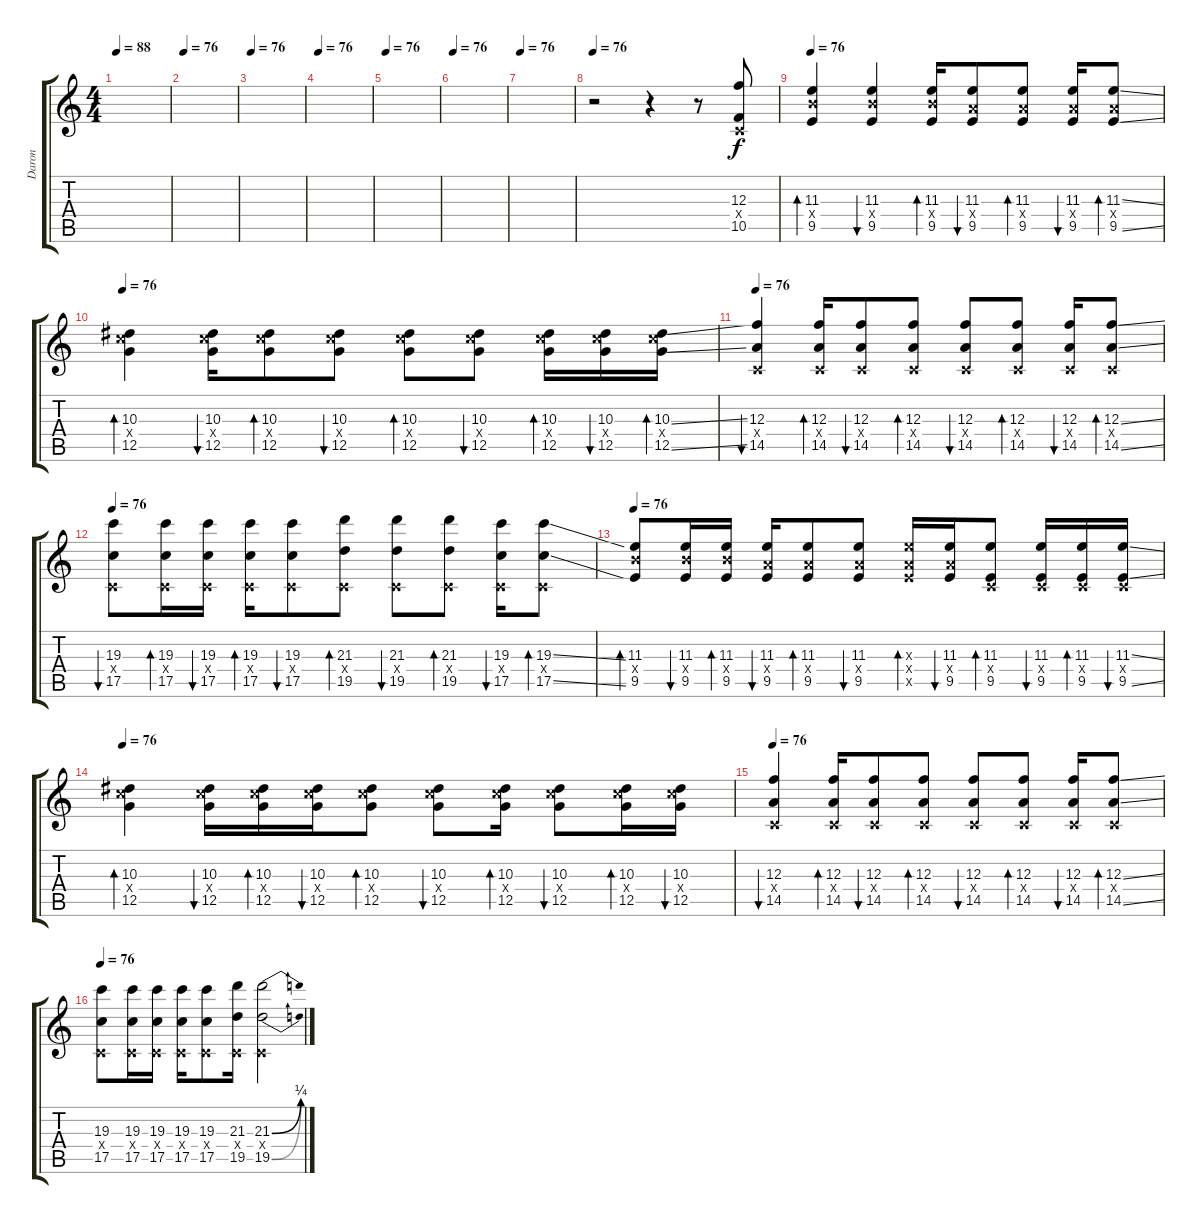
\track ("Daron" "Daron") {instrument acousticguitarsteel}
\staff {score tabs}
\tuning (D4 A3 F3 C3 G2 C2) {hide}
\ts (4 4)
\tempo 88
\tempo 76
\tempo 88
\clef g2
\ks c
|
\tempo 76
|
\tempo 76
|
\tempo 76
|
\tempo 76
|
\tempo 76
|
\tempo 76
|
\tempo 76
r.2 r.4 r.8 (12.3 0.4{x} 10.5).8 |
\tempo 76
(11.3 11.4{x} 9.5).4{bd 60} (11.3 11.4{x} 9.5).4{bu 60} (11.3 11.4{x} 9.5).16{bd 60} (11.3 9.4{x} 9.5).8{bu 60} (11.3 9.4{x} 9.5).8{bd 60} (11.3 9.4{x} 9.5).16{bu 60} (11.3{ss} 9.4{x} 9.5{ss}).8{bd 60} |
\tempo 76
(10.3 12.4{x} 12.5).4{bd 60} (10.3 12.4{x} 12.5).16{bu 60} (10.3 12.4{x} 12.5).8{bd 60} (10.3 12.4{x} 12.5).8{bu 60} (10.3 12.4{x} 12.5).8{bd 60} (10.3 12.4{x} 12.5).8{bu 60} (10.3 12.4{x} 12.5).16{bd 60} (10.3 12.4{x} 12.5).16{bu 60} (10.3{ss} 12.4{x} 12.5{ss}).16{bd 60} |
\tempo 76
(12.3 0.4{x} 14.5).4{bu 60} (12.3 0.4{x} 14.5).16{bd 60} (12.3 0.4{x} 14.5).8{bu 60} (12.3 0.4{x} 14.5).8{bd 60} (12.3 0.4{x} 14.5).8{bu 60} (12.3 0.4{x} 14.5).8{bd 60} (12.3 0.4{x} 14.5).16{bu 60} (12.3{ss} 0.4{x} 14.5{ss}).8{bd 60} |
\tempo 76
(19.3 0.4{x} 17.5).8{bu 60} (19.3 0.4{x} 17.5).16{bd 60} (19.3 0.4{x} 17.5).16{bu 60} (19.3 0.4{x} 17.5).16{bd 60} (19.3 0.4{x} 17.5).8{bu 60} (21.3 0.4{x} 19.5).8{bd 60} (21.3 0.4{x} 19.5).8{bu 60} (21.3 0.4{x} 19.5).8{bd 60} (19.3 0.4{x} 17.5).16{bu 60} (19.3{ss} 0.4{x} 17.5{ss}).8{bd 60} |
\tempo 76
(11.3 11.4{x} 9.5).8{bd 60} (11.3 11.4{x} 9.5).16{bu 60} (11.3 11.4{x} 9.5).16{bd 60} (11.3 9.4{x} 9.5).16{bu 60} (11.3 9.4{x} 9.5).8{bd 60} (11.3 9.4{x} 9.5).8{bu 60} (11.3{x} 9.4{x} 9.5{x}).16{bd 60} (11.3 9.4{x} 9.5).16{bu 60} (11.3 0.4{x} 9.5).8{bd 60} (11.3 0.4{x} 9.5).16{bu 60} (11.3 0.4{x} 9.5).16{bd 60} (11.3{ss} 0.4{x} 9.5{ss}).16{bu 60} |
\tempo 76
(10.3 12.4{x} 12.5).4{bd 60} (10.3 12.4{x} 12.5).16{bu 60} (10.3 12.4{x} 12.5).16{bd 60} (10.3 12.4{x} 12.5).16{bu 60} (10.3 12.4{x} 12.5).8{bd 60} (10.3 12.4{x} 12.5).8{bu 60} (10.3 12.4{x} 12.5).16{bd 60} (10.3 12.4{x} 12.5).8{bu 60} (10.3 12.4{x} 12.5).16{bd 60} (10.3 12.4{x} 12.5).16{bu 60} |
\tempo 76
(12.3 0.4{x} 14.5).4{bu 60} (12.3 0.4{x} 14.5).16{bd 60} (12.3 0.4{x} 14.5).8{bu 60} (12.3 0.4{x} 14.5).8{bd 60} (12.3 0.4{x} 14.5).8{bu 60} (12.3 0.4{x} 14.5).8{bd 60} (12.3 0.4{x} 14.5).16{bu 60} (12.3{ss} 0.4{x} 14.5{ss}).8{bd 60} |
\tempo 76
(19.3 0.4{x} 17.5).8 (19.3 0.4{x} 17.5).16 (19.3 0.4{x} 17.5).16 (19.3 0.4{x} 17.5).16 (19.3 0.4{x} 17.5).8 (21.3 0.4{x} 19.5).16 (21.3{be (bend 0 0 60 1)} 0.4{x} 19.5{be (bend 0 0 60 1)}).2
